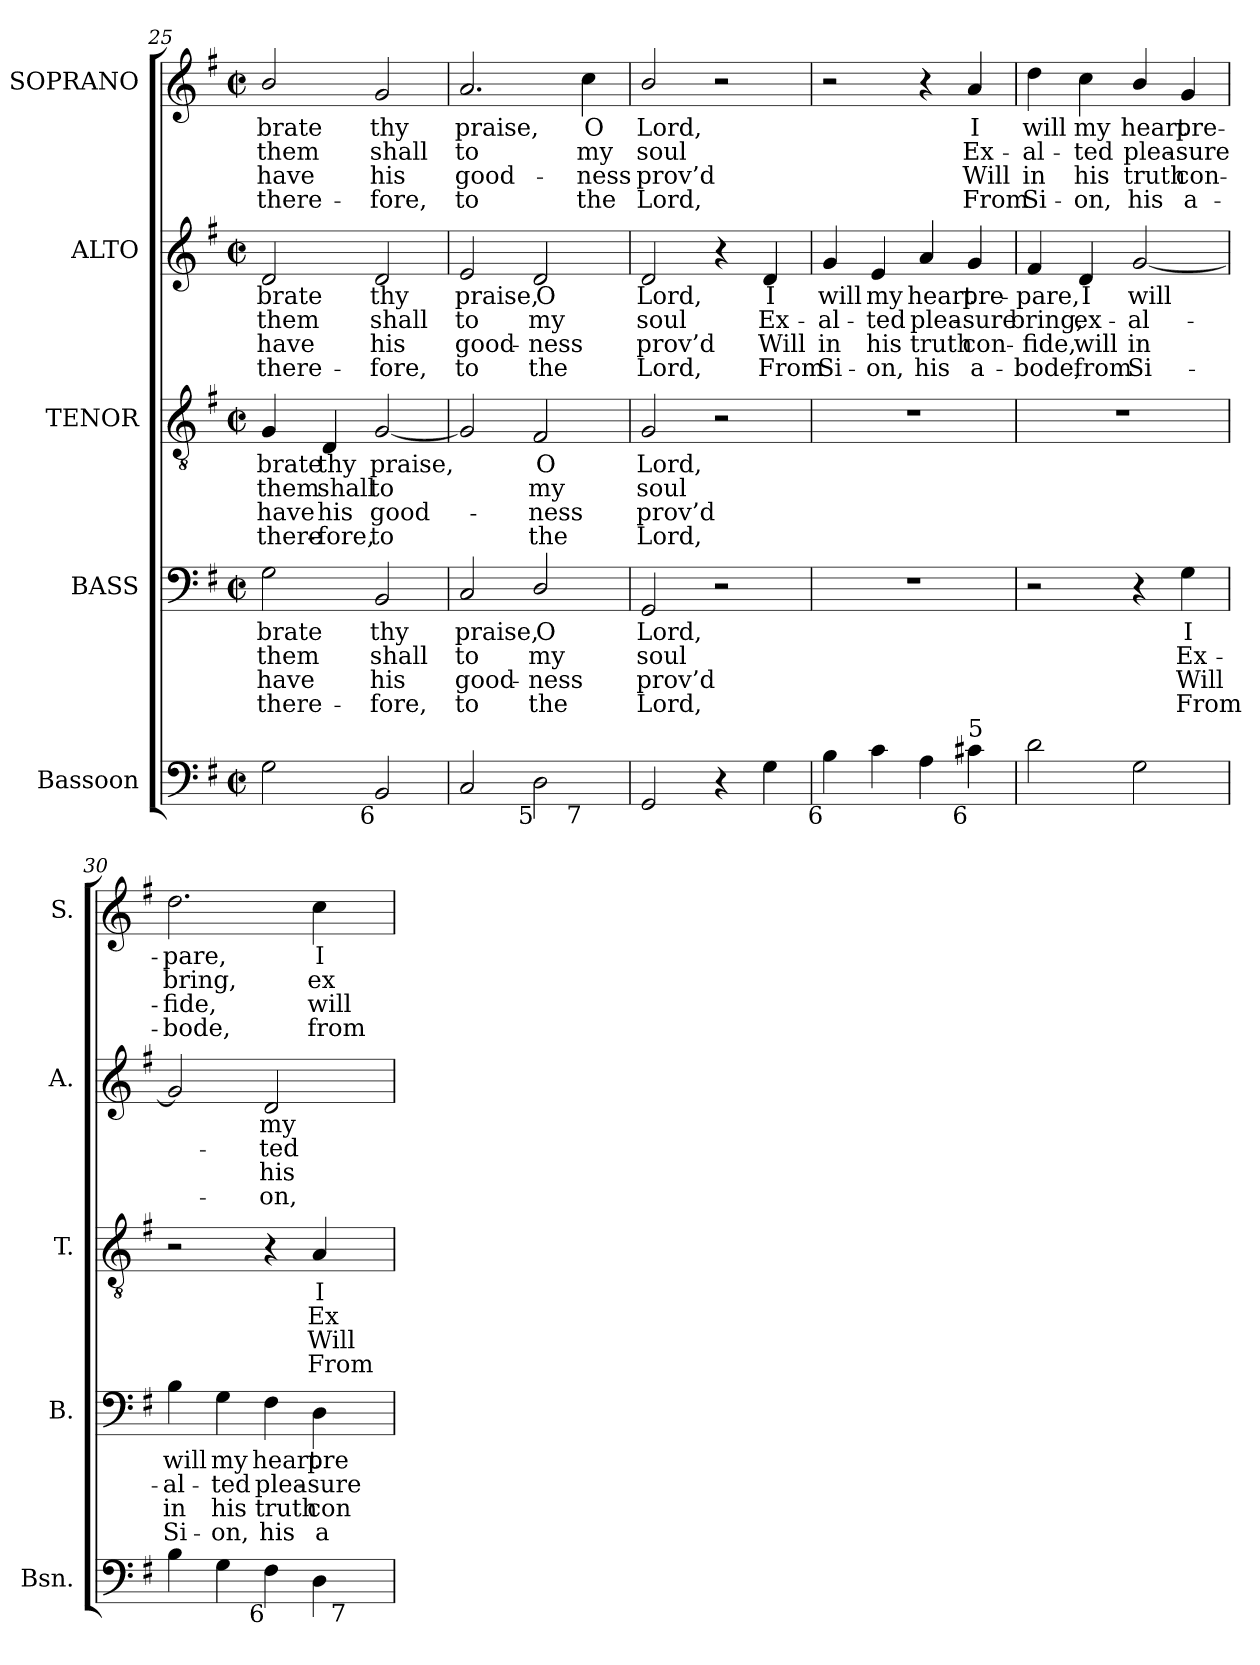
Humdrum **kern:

**kern	**kern	**text	**text	**text	**text	**kern	**text	**text	**text	**text	**kern	**text	**text	**text	**text	**kern	**text	**text	**text	**text
*part5	*part4	*part4	*part4	*part4	*part4	*part3	*part3	*part3	*part3	*part3	*part2	*part2	*part2	*part2	*part2	*part1	*part1	*part1	*part1	*part1
*staff5	*staff4	*staff4	*staff4	*staff4	*staff4	*staff3	*staff3	*staff3	*staff3	*staff3	*staff2	*staff2	*staff2	*staff2	*staff2	*staff1	*staff1	*staff1	*staff1	*staff1
*I"Bassoon	*I"BASS	*	*	*	*	*I"TENOR	*	*	*	*	*I"ALTO	*	*	*	*	*I"SOPRANO	*	*	*	*
*I'Bsn.	*I'B.	*	*	*	*	*I'T.	*	*	*	*	*I'A.	*	*	*	*	*I'S.	*	*	*	*
*clefF4	*clefF4	*	*	*	*	*clefGv2	*	*	*	*	*clefG2	*	*	*	*	*clefG2	*	*	*	*
*	*	*	*	*	*	*ITrd7c12	*	*	*	*	*	*	*	*	*	*	*	*	*	*
*k[f#]	*k[f#]	*	*	*	*	*k[f#]	*	*	*	*	*k[f#]	*	*	*	*	*k[f#]	*	*	*	*
*G:	*G:	*	*	*	*	*G:	*	*	*	*	*G:	*	*	*	*	*G:	*	*	*	*
*M2/2	*M2/2	*	*	*	*	*M2/2	*	*	*	*	*M2/2	*	*	*	*	*M2/2	*	*	*	*
*met(c|)	*met(c|)	*	*	*	*	*met(c|)	*	*	*	*	*met(c|)	*	*	*	*	*met(c|)	*	*	*	*
=25	=25	=25	=25	=25	=25	=25	=25	=25	=25	=25	=25	=25	=25	=25	=25	=25	=25	=25	=25	=25
!	!	!LO:LY:b:color=#000000	!LO:LY:b:color=#000000	!LO:LY:b:color=#000000	!LO:LY:b:color=#000000	!	!	!	!	!	!	!	!	!	!	!	!	!	!	!
!	!	!	!	!	!	!	!LO:LY:b:color=#000000	!LO:LY:b:color=#000000	!LO:LY:b:color=#000000	!LO:LY:b:color=#000000	!	!	!	!	!	!	!	!	!	!
!	!	!	!	!	!	!	!	!	!	!	!	!LO:LY:b:color=#000000	!LO:LY:b:color=#000000	!LO:LY:b:color=#000000	!LO:LY:b:color=#000000	!	!	!	!	!
!	!	!	!	!	!	!	!	!	!	!	!	!	!	!	!	!	!LO:LY:b:color=#000000	!LO:LY:b:color=#000000	!LO:LY:b:color=#000000	!LO:LY:b:color=#000000
2Gi\	2Gi\	-brate	them	have	there-	4GGi/	-brate	them	have	there-	2di/	-brate	them	have	there-	2bi/	-brate	them	have	there-
!	!	!	!	!	!	!	!LO:LY:b:color=#000000	!LO:LY:b:color=#000000	!LO:LY:b:color=#000000	!LO:LY:b:color=#000000	!	!	!	!	!	!	!	!	!	!
.	.	.	.	.	.	4DDi/	thy	shall	-his	fore,	.	.	.	.	.	.	.	.	.	.
!	!	!LO:LY:b:color=#000000	!LO:LY:b:color=#000000	!LO:LY:b:color=#000000	!LO:LY:b:color=#000000	!	!	!	!	!	!	!	!	!	!	!	!	!	!	!
!	!	!	!	!	!	!	!LO:LY:b:color=#000000	!LO:LY:b:color=#000000	!LO:LY:b:color=#000000	!LO:LY:b:color=#000000	!	!	!	!	!	!	!	!	!	!
!	!	!	!	!	!	!	!	!	!	!	!	!LO:LY:b:color=#000000	!LO:LY:b:color=#000000	!LO:LY:b:color=#000000	!LO:LY:b:color=#000000	!	!	!	!	!
!LO:TX:b:rj:t=6	!	!	!	!	!	!	!	!	!	!	!	!	!	!	!	!	!	!	!	!
!	!	!	!	!	!	!	!	!	!	!	!	!	!	!	!	!	!LO:LY:b:color=#000000	!LO:LY:b:color=#000000	!LO:LY:b:color=#000000	!LO:LY:b:color=#000000
2BBi/	2BBi/	thy	shall	-his	fore,	[2GGi/	praise,	to	good-	-to	2di/	thy	shall	-his	fore,	2gi/	thy	shall	-his	fore,
=26	=26	=26	=26	=26	=26	=26	=26	=26	=26	=26	=26	=26	=26	=26	=26	=26	=26	=26	=26	=26
!	!	!LO:LY:b:color=#000000	!LO:LY:b:color=#000000	!LO:LY:b:color=#000000	!LO:LY:b:color=#000000	!	!	!	!	!	!	!	!	!	!	!	!	!	!	!
!	!	!	!	!	!	!	!	!	!	!	!	!LO:LY:b:color=#000000	!LO:LY:b:color=#000000	!LO:LY:b:color=#000000	!LO:LY:b:color=#000000	!	!	!	!	!
!LO:TX:b:rj:t=6	!	!	!	!	!	!	!	!	!	!	!	!	!	!	!	!	!	!	!	!
!LO:TX:t=5	!	!	!	!	!	!	!	!	!	!	!	!	!	!	!	!	!	!	!	!
!	!	!	!	!	!	!	!	!	!	!	!	!	!	!	!	!	!LO:LY:b:color=#000000	!LO:LY:b:color=#000000	!LO:LY:b:color=#000000	!LO:LY:b:color=#000000
*^	*	*	*	*	*	*	*	*	*	*	*	*	*	*	*	*	*	*	*	*
2Ci/	2.ryy	2Ci/	praise,	to	good-	-to	2GGi/]	.	.	.	.	2ei/	praise,	to	good-	-to	2.ai/	praise,	to	good-	-to
!	!	!	!LO:LY:b:color=#000000	!LO:LY:b:color=#000000	!LO:LY:b:color=#000000	!LO:LY:b:color=#000000	!	!	!	!	!	!	!	!	!	!	!	!	!	!	!
!	!	!	!	!	!	!	!	!LO:LY:b:color=#000000	!LO:LY:b:color=#000000	!LO:LY:b:color=#000000	!LO:LY:b:color=#000000	!	!	!	!	!	!	!	!	!	!
!LO:TX:b:rj:t=5	!	!	!	!	!	!	!	!	!	!	!	!	!	!	!	!	!	!	!	!	!
!	!	!	!	!	!	!	!	!	!	!	!	!	!LO:LY:b:color=#000000	!LO:LY:b:color=#000000	!LO:LY:b:color=#000000	!LO:LY:b:color=#000000	!	!	!	!	!
2Di\	.	2Di/	O	my	ness	the	2FF#i/	O	my	ness	the	2di/	O	my	ness	the	.	.	.	.	.
!	!LO:TX:b:rj:t=7	!	!	!	!	!	!	!	!	!	!	!	!	!	!	!	!	!	!	!	!
!	!	!	!	!	!	!	!	!	!	!	!	!	!	!	!	!	!	!LO:LY:b:color=#000000	!LO:LY:b:color=#000000	!LO:LY:b:color=#000000	!LO:LY:b:color=#000000
.	4ryy	.	.	.	.	.	.	.	.	.	.	.	.	.	.	.	4cci\	O	my	ness	the
*v	*v	*	*	*	*	*	*	*	*	*	*	*	*	*	*	*	*	*	*	*	*
=27	=27	=27	=27	=27	=27	=27	=27	=27	=27	=27	=27	=27	=27	=27	=27	=27	=27	=27	=27	=27
*^	*	*	*	*	*	*	*	*	*	*	*	*	*	*	*	*	*	*	*	*
!	!	!	!LO:LY:b:color=#000000	!LO:LY:b:color=#000000	!LO:LY:b:color=#000000	!LO:LY:b:color=#000000	!	!	!	!	!	!	!	!	!	!	!	!	!	!	!
*v	*v	*	*	*	*	*	*	*	*	*	*	*	*	*	*	*	*	*	*	*	*
*^	*	*	*	*	*	*	*	*	*	*	*	*	*	*	*	*	*	*	*	*
!	!	!	!	!	!	!	!	!LO:LY:b:color=#000000	!LO:LY:b:color=#000000	!LO:LY:b:color=#000000	!LO:LY:b:color=#000000	!	!	!	!	!	!	!	!	!	!
*v	*v	*	*	*	*	*	*	*	*	*	*	*	*	*	*	*	*	*	*	*	*
*^	*	*	*	*	*	*	*	*	*	*	*	*	*	*	*	*	*	*	*	*
!	!	!	!	!	!	!	!	!	!	!	!	!	!LO:LY:b:color=#000000	!LO:LY:b:color=#000000	!LO:LY:b:color=#000000	!LO:LY:b:color=#000000	!	!	!	!	!
*v	*v	*	*	*	*	*	*	*	*	*	*	*	*	*	*	*	*	*	*	*	*
*^	*	*	*	*	*	*	*	*	*	*	*	*	*	*	*	*	*	*	*	*
!	!	!	!	!	!	!	!	!	!	!	!	!	!	!	!	!	!	!LO:LY:b:color=#000000	!LO:LY:b:color=#000000	!LO:LY:b:color=#000000	!LO:LY:b:color=#000000
*v	*v	*	*	*	*	*	*	*	*	*	*	*	*	*	*	*	*	*	*	*	*
2GGi/	2GGi/	Lord,	soul	prov’d	Lord,	2GGi/	Lord,	soul	prov’d	Lord,	2di/	Lord,	soul	prov’d	Lord,	2bi/	Lord,	soul	prov’d	Lord,
4r	2r	.	.	.	.	2r	.	.	.	.	4r	.	.	.	.	2r	.	.	.	.
!	!	!	!	!	!	!	!	!	!	!	!	!LO:LY:b:color=#000000	!LO:LY:b:color=#000000	!LO:LY:b:color=#000000	!LO:LY:b:color=#000000	!	!	!	!	!
4Gi\	.	.	.	.	.	.	.	.	.	.	4di/	I	Ex-	Will	From	.	.	.	.	.
=28	=28	=28	=28	=28	=28	=28	=28	=28	=28	=28	=28	=28	=28	=28	=28	=28	=28	=28	=28	=28
!LO:TX:b:rj:t=6	!	!	!	!	!	!	!	!	!	!	!	!	!	!	!	!	!	!	!	!
!	!	!	!	!	!	!	!	!	!	!	!	!LO:LY:b:color=#000000	!LO:LY:b:color=#000000	!LO:LY:b:color=#000000	!LO:LY:b:color=#000000	!	!	!	!	!
4Bi\	1r	.	.	.	.	1r	.	.	.	.	4gi/	will	-al-	in	Si-	2r	.	.	.	.
!	!	!	!	!	!	!	!	!	!	!	!	!LO:LY:b:color=#000000	!LO:LY:b:color=#000000	!LO:LY:b:color=#000000	!LO:LY:b:color=#000000	!	!	!	!	!
4ci\	.	.	.	.	.	.	.	.	.	.	4ei/	my	-ted	-his	on,	.	.	.	.	.
!	!	!	!	!	!	!	!	!	!	!	!	!LO:LY:b:color=#000000	!LO:LY:b:color=#000000	!LO:LY:b:color=#000000	!LO:LY:b:color=#000000	!	!	!	!	!
4Ai\	.	.	.	.	.	.	.	.	.	.	4ai/	heart	plea-	truth	his	4r	.	.	.	.
!	!	!	!	!	!	!	!	!	!	!	!	!LO:LY:b:color=#000000	!LO:LY:b:color=#000000	!LO:LY:b:color=#000000	!LO:LY:b:color=#000000	!	!	!	!	!
!LO:TX:b:rj:t=6	!	!	!	!	!	!	!	!	!	!	!	!	!	!	!	!	!	!	!	!
!LO:TX:t=5	!	!	!	!	!	!	!	!	!	!	!	!	!	!	!	!	!	!	!	!
!	!	!	!	!	!	!	!	!	!	!	!	!	!	!	!	!	!LO:LY:b:color=#000000	!LO:LY:b:color=#000000	!LO:LY:b:color=#000000	!LO:LY:b:color=#000000
4c#Xi\	.	.	.	.	.	.	.	.	.	.	4gi/	pre-	-sure	con-	-a-	4ai/	I	Ex-	Will	From
=29	=29	=29	=29	=29	=29	=29	=29	=29	=29	=29	=29	=29	=29	=29	=29	=29	=29	=29	=29	=29
!	!	!	!	!	!	!	!	!	!	!	!	!LO:LY:b:color=#000000	!LO:LY:b:color=#000000	!LO:LY:b:color=#000000	!LO:LY:b:color=#000000	!	!	!	!	!
!	!	!	!	!	!	!	!	!	!	!	!	!	!	!	!	!	!LO:LY:b:color=#000000	!LO:LY:b:color=#000000	!LO:LY:b:color=#000000	!LO:LY:b:color=#000000
2di\	2r	.	.	.	.	1r	.	.	.	.	4f#i/	-pare,	bring,	-fide,	bode,	4ddi\	will	-al-	in	Si-
!	!	!	!	!	!	!	!	!	!	!	!	!LO:LY:b:color=#000000	!LO:LY:b:color=#000000	!LO:LY:b:color=#000000	!LO:LY:b:color=#000000	!	!	!	!	!
!	!	!	!	!	!	!	!	!	!	!	!	!	!	!	!	!	!LO:LY:b:color=#000000	!LO:LY:b:color=#000000	!LO:LY:b:color=#000000	!LO:LY:b:color=#000000
.	.	.	.	.	.	.	.	.	.	.	4di/	I	ex-	will	from	4cci\	my	-ted	-his	on,
!	!	!	!	!	!	!	!	!	!	!	!	!LO:LY:b:color=#000000	!LO:LY:b:color=#000000	!LO:LY:b:color=#000000	!LO:LY:b:color=#000000	!	!	!	!	!
!	!	!	!	!	!	!	!	!	!	!	!	!	!	!	!	!	!LO:LY:b:color=#000000	!LO:LY:b:color=#000000	!LO:LY:b:color=#000000	!LO:LY:b:color=#000000
2Gi\	4r	.	.	.	.	.	.	.	.	.	[2gi/	will	-al-	in	Si-	4bi/	heart	plea-	truth	his
!	!	!LO:LY:b:color=#000000	!LO:LY:b:color=#000000	!LO:LY:b:color=#000000	!LO:LY:b:color=#000000	!	!	!	!	!	!	!	!	!	!	!	!	!	!	!
!	!	!	!	!	!	!	!	!	!	!	!	!	!	!	!	!	!LO:LY:b:color=#000000	!LO:LY:b:color=#000000	!LO:LY:b:color=#000000	!LO:LY:b:color=#000000
.	4Gi\	I	Ex-	Will	From	.	.	.	.	.	.	.	.	.	.	4gi/	pre-	-sure	con-	-a-
!!LO:PB:g=z
=30	=30	=30	=30	=30	=30	=30	=30	=30	=30	=30	=30	=30	=30	=30	=30	=30	=30	=30	=30	=30
!	!	!LO:LY:b:color=#000000	!LO:LY:b:color=#000000	!LO:LY:b:color=#000000	!LO:LY:b:color=#000000	!	!	!	!	!	!	!	!	!	!	!	!	!	!	!
!LO:TX:b:rj:t=6	!	!	!	!	!	!	!	!	!	!	!	!	!	!	!	!	!	!	!	!
!	!	!	!	!	!	!	!	!	!	!	!	!	!	!	!	!	!LO:LY:b:color=#000000	!LO:LY:b:color=#000000	!LO:LY:b:color=#000000	!LO:LY:b:color=#000000
*^	*	*	*	*	*	*	*	*	*	*	*	*	*	*	*	*	*	*	*	*
4Bi\	2ryy	4Bi\	will	-al-	in	Si-	2r	.	.	.	.	2gi/]	.	.	.	.	2.ddi\	-pare,	bring,	-fide,	bode,
!	!	!	!LO:LY:b:color=#000000	!LO:LY:b:color=#000000	!LO:LY:b:color=#000000	!LO:LY:b:color=#000000	!	!	!	!	!	!	!	!	!	!	!	!	!	!	!
4Gi\	.	4Gi\	my	-ted	-his	on,	.	.	.	.	.	.	.	.	.	.	.	.	.	.	.
!	!	!	!LO:LY:b:color=#000000	!LO:LY:b:color=#000000	!LO:LY:b:color=#000000	!LO:LY:b:color=#000000	!	!	!	!	!	!	!	!	!	!	!	!	!	!	!
!LO:TX:b:rj:t=6	!	!	!	!	!	!	!	!	!	!	!	!	!	!	!	!	!	!	!	!	!
!	!	!	!	!	!	!	!	!	!	!	!	!	!LO:LY:b:color=#000000	!LO:LY:b:color=#000000	!LO:LY:b:color=#000000	!LO:LY:b:color=#000000	!	!	!	!	!
4F#i\	4ryy	4F#i\	heart	plea-	truth	his	4r	.	.	.	.	2di/	my	-ted	-his	on,	.	.	.	.	.
!	!	!	!LO:LY:b:color=#000000	!LO:LY:b:color=#000000	!LO:LY:b:color=#000000	!LO:LY:b:color=#000000	!	!	!	!	!	!	!	!	!	!	!	!	!	!	!
!	!	!	!	!	!	!	!	!LO:LY:b:color=#000000	!LO:LY:b:color=#000000	!LO:LY:b:color=#000000	!LO:LY:b:color=#000000	!	!	!	!	!	!	!	!	!	!
!	!	!	!	!	!	!	!	!	!	!	!	!	!	!	!	!	!	!LO:LY:b:color=#000000	!LO:LY:b:color=#000000	!LO:LY:b:color=#000000	!LO:LY:b:color=#000000
4Di\	16ryy	4Di\	pre-	-sure	con-	-a-	4AAi/	I	Ex-	Will	From	.	.	.	.	.	4cci\	I	ex-	will	from
.	64..ryy	.	.	.	.	.	.	.	.	.	.	.	.	.	.	.	.	.	.	.	.
!	!LO:TX:b:rj:t=7	!	!	!	!	!	!	!	!	!	!	!	!	!	!	!	!	!	!	!	!
.	8ryy	.	.	.	.	.	.	.	.	.	.	.	.	.	.	.	.	.	.	.	.
.	32ryy	.	.	.	.	.	.	.	.	.	.	.	.	.	.	.	.	.	.	.	.
.	256ryy	.	.	.	.	.	.	.	.	.	.	.	.	.	.	.	.	.	.	.	.
*v	*v	*	*	*	*	*	*	*	*	*	*	*	*	*	*	*	*	*	*	*	*
=	=	=	=	=	=	=	=	=	=	=	=	=	=	=	=	=	=	=	=	=
*-	*-	*-	*-	*-	*-	*-	*-	*-	*-	*-	*-	*-	*-	*-	*-	*-	*-	*-	*-	*-
